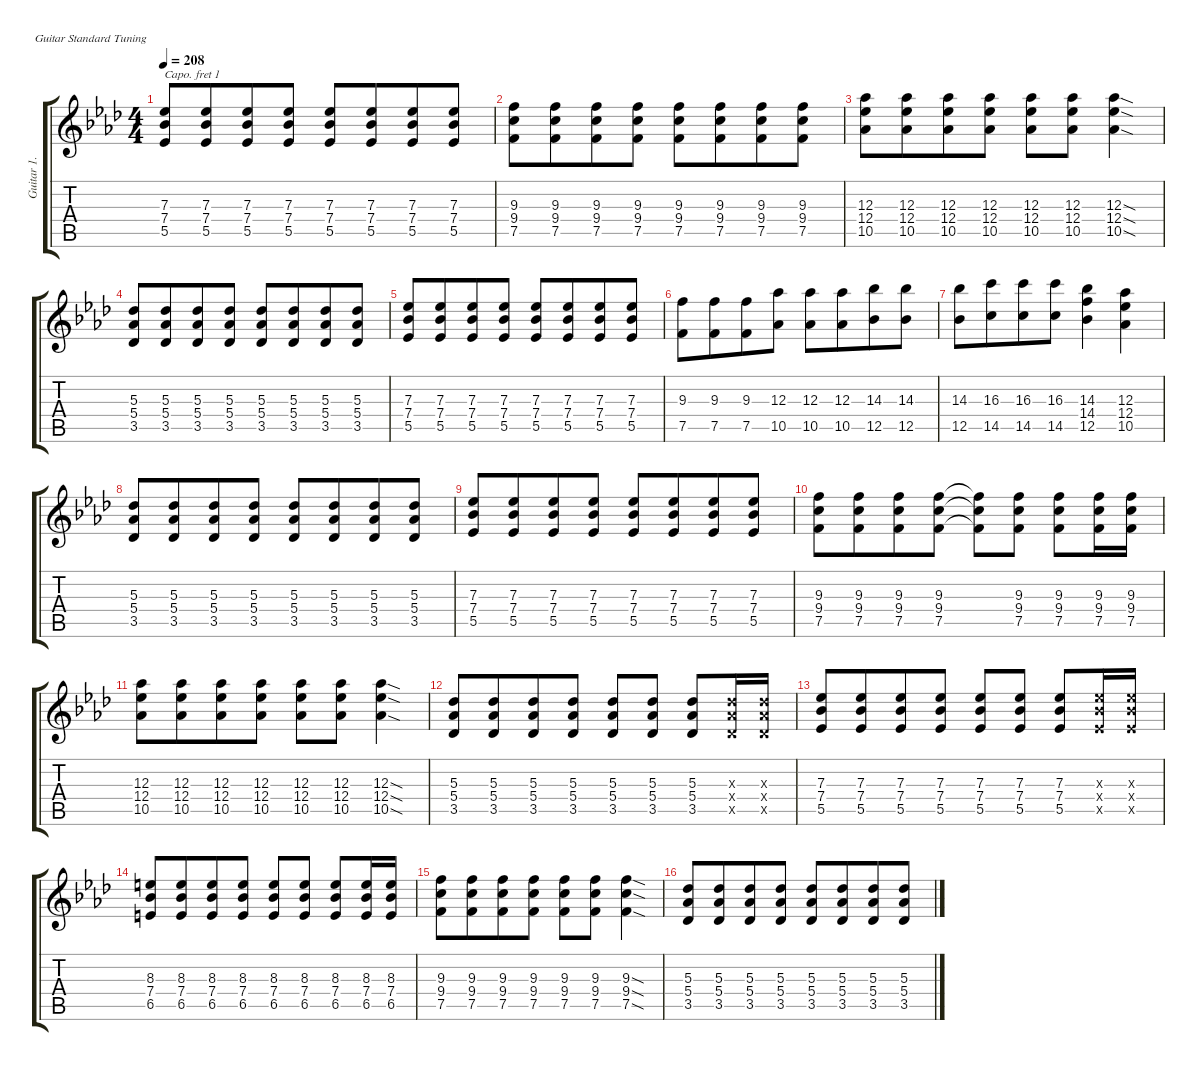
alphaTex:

\defaultSystemsLayout 4
\hideDynamics
\otherSystemsTrackNameOrientation horizontal
\track ("Guitar 1." "Guitar 1.") {defaultSystemsLayout 4 instrument overdrivenguitar}
\staff {score tabs}
\capo 1
\tuning (E4 B3 G3 D3 A2 E2)
\ts (4 4)
\tempo 208
\clef g2
\ks fminor
(5.5{acc b} 7.4{acc b} 7.3{acc b}).8{dy mf beam Up beam merge} (5.5{acc b} 7.4{acc b} 7.3{acc b}).8{beam Up beam merge} (5.5{acc b} 7.4{acc b} 7.3{acc b}).8{beam Up beam merge} (5.5{acc b} 7.4{acc b} 7.3{acc b}).8{beam Up} (5.5{acc b} 7.4{acc b} 7.3{acc b}).8{beam Up beam merge} (5.5{acc b} 7.4{acc b} 7.3{acc b}).8{beam Up beam merge} (5.5{acc b} 7.4{acc b} 7.3{acc b}).8{beam Up beam merge} (5.5{acc b} 7.4{acc b} 7.3{acc b}).8{beam Up} |
(7.5{acc forcenatural} 9.4{acc forcenatural} 9.3{acc forcenatural}).8{beam Down beam merge} (7.5{acc forcenatural} 9.4{acc forcenatural} 9.3{acc forcenatural}).8{beam Down beam merge} (7.5{acc forcenatural} 9.4{acc forcenatural} 9.3{acc forcenatural}).8{beam Down beam merge} (7.5{acc forcenatural} 9.4{acc forcenatural} 9.3{acc forcenatural}).8{beam Down} (7.5{acc forcenatural} 9.4{acc forcenatural} 9.3{acc forcenatural}).8{beam Down beam merge} (7.5{acc forcenatural} 9.4{acc forcenatural} 9.3{acc forcenatural}).8{beam Down beam merge} (7.5{acc forcenatural} 9.4{acc forcenatural} 9.3{acc forcenatural}).8{beam Down beam merge} (7.5{acc forcenatural} 9.4{acc forcenatural} 9.3{acc forcenatural}).8{beam Down} |
(10.5{acc b} 12.4{acc b} 12.3{acc b}).8{beam Down beam merge} (10.5{acc b} 12.4{acc b} 12.3{acc b}).8{beam Down beam merge} (10.5{acc b} 12.4{acc b} 12.3{acc b}).8{beam Down beam merge} (10.5{acc b} 12.4{acc b} 12.3{acc b}).8{beam Down} (10.5{acc b} 12.4{acc b} 12.3{acc b}).8{beam Down beam merge} (10.5{acc b} 12.4{acc b} 12.3{acc b}).8{beam Down beam merge} (10.5{sod acc b} 12.4{sod acc b} 12.3{sod acc b}).4{beam Down beam merge} |
(3.5{acc b} 5.4{acc b} 5.3{acc b}).8{beam Up beam merge} (3.5{acc b} 5.4{acc b} 5.3{acc b}).8{beam Up beam merge} (3.5{acc b} 5.4{acc b} 5.3{acc b}).8{beam Up beam merge} (3.5{acc b} 5.4{acc b} 5.3{acc b}).8{beam Up} (3.5{acc b} 5.4{acc b} 5.3{acc b}).8{beam Up beam merge} (3.5{acc b} 5.4{acc b} 5.3{acc b}).8{beam Up beam merge} (3.5{acc b} 5.4{acc b} 5.3{acc b}).8{beam Up beam merge} (3.5{acc b} 5.4{acc b} 5.3{acc b}).8{beam Up} |
(5.5{acc b} 7.4{acc b} 7.3{acc b}).8{beam Up beam merge} (5.5{acc b} 7.4{acc b} 7.3{acc b}).8{beam Up beam merge} (5.5{acc b} 7.4{acc b} 7.3{acc b}).8{beam Up beam merge} (5.5{acc b} 7.4{acc b} 7.3{acc b}).8{beam Up} (5.5{acc b} 7.4{acc b} 7.3{acc b}).8{beam Up beam merge} (5.5{acc b} 7.4{acc b} 7.3{acc b}).8{beam Up beam merge} (5.5{acc b} 7.4{acc b} 7.3{acc b}).8{beam Up beam merge} (5.5{acc b} 7.4{acc b} 7.3{acc b}).8{beam Up} |
(7.5{acc forcenatural} 9.3{acc forcenatural}).8{beam Down beam merge} (7.5{acc forcenatural} 9.3{acc forcenatural}).8{beam Down beam merge} (7.5{acc forcenatural} 9.3{acc forcenatural}).8{beam Down beam merge} (10.5{acc b} 12.3{acc b}).8{beam Down} (10.5{acc b} 12.3{acc b}).8{beam Down beam merge} (10.5{acc b} 12.3{acc b}).8{beam Down beam merge} (12.5{acc b} 14.3{acc b}).8{beam Down beam merge} (12.5{acc b} 14.3{acc b}).8{beam Down} |
(12.5{acc b} 14.3{acc b}).8{beam Down} (14.5{acc forcenatural} 16.3{acc forcenatural}).8{beam Down beam merge} (14.5{acc forcenatural} 16.3{acc forcenatural}).8{beam Down} (14.5{acc forcenatural} 16.3{acc forcenatural}).8{beam Down} (12.5{acc b} 14.4{acc forcenatural} 14.3{acc b}).4{beam Down} (10.5{acc b} 12.4{acc b} 12.3{acc b}).4{beam Down} |
(3.5{acc b} 5.4{acc b} 5.3{acc b}).8{beam Up beam merge} (3.5{acc b} 5.4{acc b} 5.3{acc b}).8{beam Up beam merge} (3.5{acc b} 5.4{acc b} 5.3{acc b}).8{beam Up beam merge} (3.5{acc b} 5.4{acc b} 5.3{acc b}).8{beam Up} (3.5{acc b} 5.4{acc b} 5.3{acc b}).8{beam Up beam merge} (3.5{acc b} 5.4{acc b} 5.3{acc b}).8{beam Up beam merge} (3.5{acc b} 5.4{acc b} 5.3{acc b}).8{beam Up beam merge} (3.5{acc b} 5.4{acc b} 5.3{acc b}).8{beam Up} |
(5.5{acc b} 7.4{acc b} 7.3{acc b}).8{beam Up beam merge} (5.5{acc b} 7.4{acc b} 7.3{acc b}).8{beam Up beam merge} (5.5{acc b} 7.4{acc b} 7.3{acc b}).8{beam Up beam merge} (5.5{acc b} 7.4{acc b} 7.3{acc b}).8{beam Up} (5.5{acc b} 7.4{acc b} 7.3{acc b}).8{beam Up beam merge} (5.5{acc b} 7.4{acc b} 7.3{acc b}).8{beam Up beam merge} (5.5{acc b} 7.4{acc b} 7.3{acc b}).8{beam Up beam merge} (5.5{acc b} 7.4{acc b} 7.3{acc b}).8{beam Up} |
(7.5{acc forcenatural} 9.4{acc forcenatural} 9.3{acc forcenatural}).8{beam Down beam merge} (7.5{acc forcenatural} 9.4{acc forcenatural} 9.3{acc forcenatural}).8{beam Down beam merge} (7.5{acc forcenatural} 9.4{acc forcenatural} 9.3{acc forcenatural}).8{beam Down beam merge} (7.5{acc forcenatural} 9.4{acc forcenatural} 9.3{acc forcenatural}).8{beam Down} (7.5{t acc forcenatural} 9.4{t acc forcenatural} 9.3{t acc forcenatural}).8{beam Down beam merge} (7.5{acc forcenatural} 9.4{acc forcenatural} 9.3{acc forcenatural}).8{beam Down beam split} (7.5{acc forcenatural} 9.4{acc forcenatural} 9.3{acc forcenatural}).8{beam Down beam merge} (7.5{acc forcenatural} 9.4{acc forcenatural} 9.3{acc forcenatural}).16{beam Down} (7.5{acc forcenatural} 9.4{acc forcenatural} 9.3{acc forcenatural}).16{beam Down} |
(10.5{acc b} 12.4{acc b} 12.3{acc b}).8{beam Down beam merge} (10.5{acc b} 12.4{acc b} 12.3{acc b}).8{beam Down beam merge} (10.5{acc b} 12.4{acc b} 12.3{acc b}).8{beam Down beam merge} (10.5{acc b} 12.4{acc b} 12.3{acc b}).8{beam Down} (10.5{acc b} 12.4{acc b} 12.3{acc b}).8{beam Down beam merge} (10.5{acc b} 12.4{acc b} 12.3{acc b}).8{beam Down beam merge} (10.5{sod acc b} 12.4{sod acc b} 12.3{sod acc b}).4{beam Down beam merge} |
(3.5{acc b} 5.4{acc b} 5.3{acc b}).8{beam Up beam merge} (3.5{acc b} 5.4{acc b} 5.3{acc b}).8{beam Up beam merge} (3.5{acc b} 5.4{acc b} 5.3{acc b}).8{beam Up beam merge} (3.5{acc b} 5.4{acc b} 5.3{acc b}).8{beam Up} (3.5{acc b} 5.4{acc b} 5.3{acc b}).8{beam Up beam merge} (3.5{acc b} 5.4{acc b} 5.3{acc b}).8{beam Up beam split} (3.5{acc b} 5.4{acc b} 5.3{acc b}).8{beam Up beam merge} (3.5{x acc b} 5.4{x acc b} 5.3{x acc b}).16{beam Up} (3.5{x acc b} 5.4{x acc b} 5.3{x acc b}).16{beam Up} |
(5.5{acc b} 7.4{acc b} 7.3{acc b}).8{beam Up beam merge} (5.5{acc b} 7.4{acc b} 7.3{acc b}).8{beam Up beam merge} (5.5{acc b} 7.4{acc b} 7.3{acc b}).8{beam Up beam merge} (5.5{acc b} 7.4{acc b} 7.3{acc b}).8{beam Up} (5.5{acc b} 7.4{acc b} 7.3{acc b}).8{beam Up beam merge} (5.5{acc b} 7.4{acc b} 7.3{acc b}).8{beam Up beam split} (5.5{acc b} 7.4{acc b} 7.3{acc b}).8{beam Up beam merge} (5.5{x acc b} 7.4{x acc b} 7.3{x acc b}).16{beam Up} (5.5{x acc b} 7.4{x acc b} 7.3{x acc b}).16{beam Up} |
(6.5{acc forcenatural} 7.4{acc b} 8.3{acc forcenatural}).8{beam Up beam merge} (6.5{acc forcenatural} 7.4{acc b} 8.3{acc forcenatural}).8{beam Up beam merge} (6.5{acc forcenatural} 7.4{acc b} 8.3{acc forcenatural}).8{beam Up beam merge} (6.5{acc forcenatural} 7.4{acc b} 8.3{acc forcenatural}).8{beam Up beam split} (6.5{acc forcenatural} 7.4{acc b} 8.3{acc forcenatural}).8{beam Up beam merge} (6.5{acc forcenatural} 7.4{acc b} 8.3{acc forcenatural}).8{beam Up beam split} (6.5{acc forcenatural} 7.4{acc b} 8.3{acc forcenatural}).8{beam Up beam merge} (6.5{acc forcenatural} 7.4{acc b} 8.3{acc forcenatural}).16{beam Up beam merge} (6.5{acc forcenatural} 7.4{acc b} 8.3{acc forcenatural}).16{beam Up beam merge} |
(7.5{acc forcenatural} 9.3{acc forcenatural} 9.4{acc forcenatural}).8{beam Down beam merge} (7.5{acc forcenatural} 9.3{acc forcenatural} 9.4{acc forcenatural}).8{beam Down beam merge} (7.5{acc forcenatural} 9.3{acc forcenatural} 9.4{acc forcenatural}).8{beam Down beam merge} (7.5{acc forcenatural} 9.3{acc forcenatural} 9.4{acc forcenatural}).8{beam Down beam split} (7.5{acc forcenatural} 9.3{acc forcenatural} 9.4{acc forcenatural}).8{beam Down beam merge} (7.5{acc forcenatural} 9.3{acc forcenatural} 9.4{acc forcenatural}).8{beam Down beam merge} (7.5{sod acc forcenatural} 9.3{sod acc forcenatural} 9.4{sod acc forcenatural}).4{beam Down beam merge} |
(3.5{acc b} 5.4{acc b} 5.3{acc b}).8{beam Up beam merge} (3.5{acc b} 5.4{acc b} 5.3{acc b}).8{beam Up beam merge} (3.5{acc b} 5.4{acc b} 5.3{acc b}).8{beam Up beam merge} (3.5{acc b} 5.4{acc b} 5.3{acc b}).8{beam Up} (3.5{acc b} 5.4{acc b} 5.3{acc b}).8{beam Up beam merge} (3.5{acc b} 5.4{acc b} 5.3{acc b}).8{beam Up beam merge} (3.5{acc b} 5.4{acc b} 5.3{acc b}).8{beam Up beam merge} (3.5{acc b} 5.4{acc b} 5.3{acc b}).8{beam Up}
